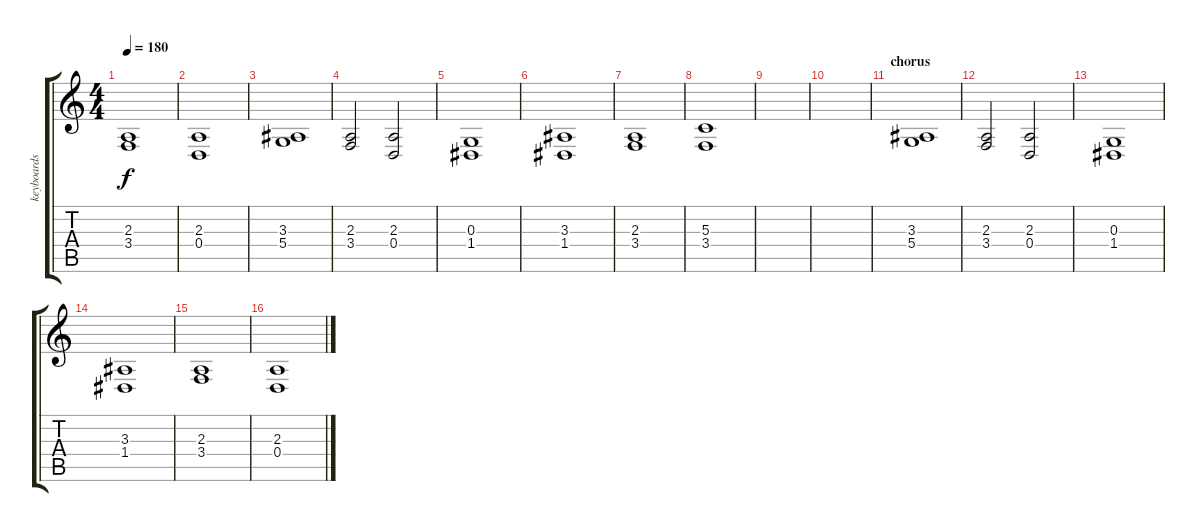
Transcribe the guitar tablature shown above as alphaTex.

\track ("keyboards" "keyboards") {instrument stringensemble1}
\staff {score tabs}
\tuning (E4 B3 G3 D3 A2 E2) {hide}
\ts (4 4)
\tempo 180
\clef g2
\ks c
(2.3 3.4).1{dy f} |
(2.3 0.4).1 |
(3.3 5.4).1 |
(2.3 3.4).2 (2.3 0.4).2 |
(0.3 1.4).1 |
(3.3 1.4).1 |
(2.3 3.4).1 |
(5.3 3.4).1 |
|
|
\section ("" "chorus")
(3.3 5.4).1 |
(2.3 3.4).2 (2.3 0.4).2 |
(0.3 1.4).1 |
(3.3 1.4).1 |
(2.3 3.4).1 |
(2.3 0.4).1
